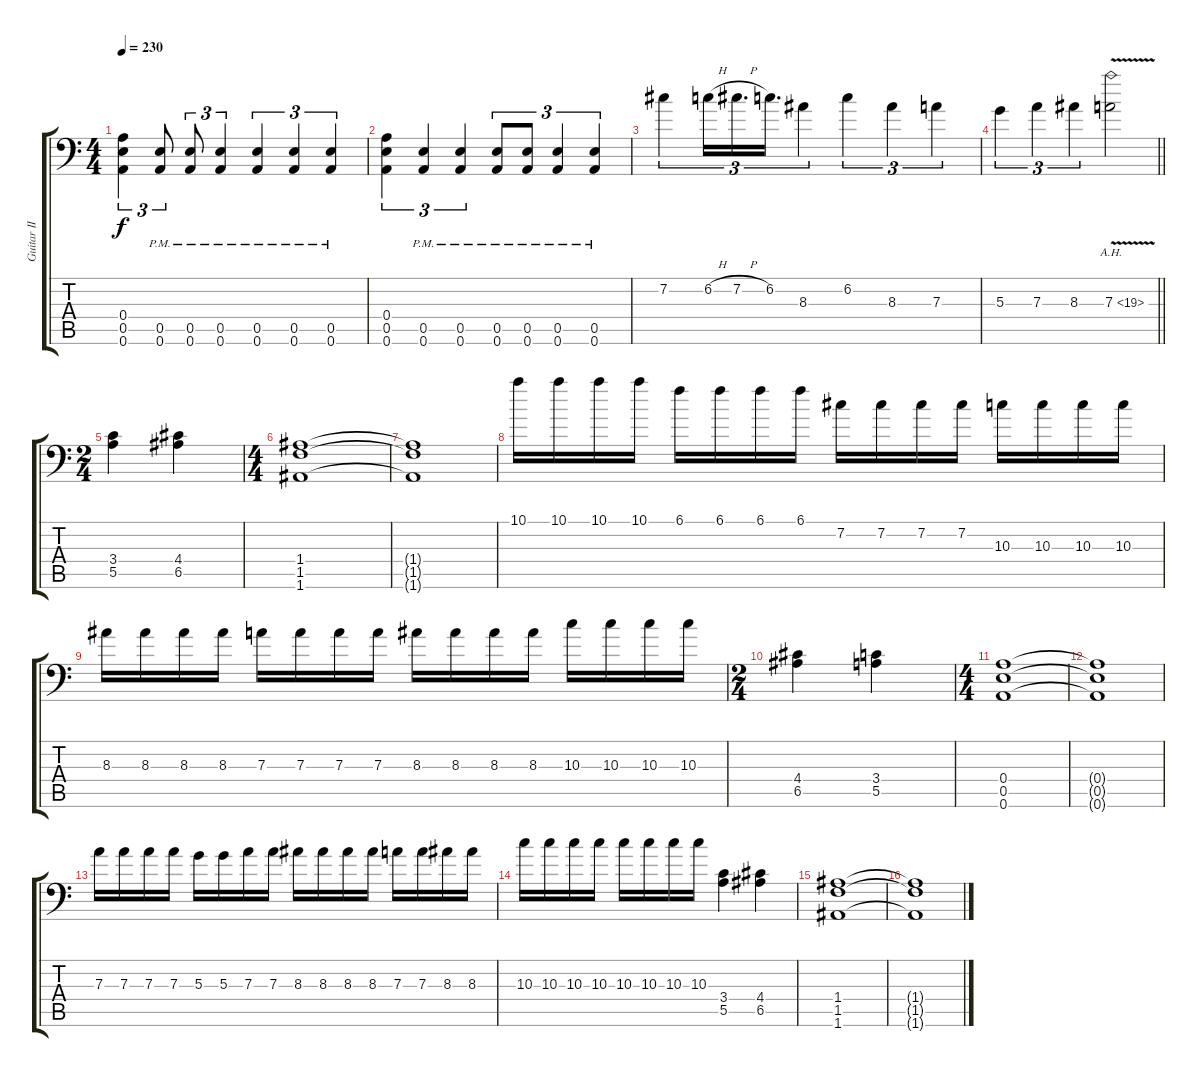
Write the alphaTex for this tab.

\track ("Guitar II" "Guitar II") {instrument distortionguitar}
\staff {score tabs}
\tuning (B3 Gb3 D3 A2 E2 A1) {hide}
\ts (4 4)
\tempo 230
\clef f4
\ks c
(0.4 0.5 0.6).4{tu (3 2) dy f} (0.5{pm} 0.6{pm}).8{tu (3 2)} (0.5{pm} 0.6{pm}).8{tu (3 2)} (0.5{pm} 0.6{pm}).4{tu (3 2)} (0.5{pm} 0.6{pm}).4{tu (3 2)} (0.5{pm} 0.6{pm}).4{tu (3 2)} (0.5{pm} 0.6{pm}).4{tu (3 2)} |
(0.4 0.5 0.6).4{tu (3 2)} (0.5{pm} 0.6{pm}).4{tu (3 2)} (0.5{pm} 0.6{pm}).4{tu (3 2)} (0.5{pm} 0.6{pm}).8{tu (3 2)} (0.5{pm} 0.6{pm}).8{tu (3 2)} (0.5{pm} 0.6{pm}).4{tu (3 2)} (0.5{pm} 0.6{pm}).4{tu (3 2)} |
7.2.4{tu (3 2)} 6.2{h}.16{tu (3 2)} 7.2{h}.16{d tu (3 2)} 6.2.16{d tu (3 2)} 8.3.4{tu (3 2)} 6.2.4{tu (3 2)} 8.3.4{tu (3 2)} 7.3.4{tu (3 2)} |
\barLineRight lightlight
5.3.4{tu (3 2)} 7.3.4{tu (3 2)} 8.3.4{tu (3 2)} 7.3{ah 12 v}.2 |
\ts (2 4)
\section ("" "")
(3.4 5.5).4 (4.4 6.5).4 |
\ts (4 4)
(1.4 1.5 1.6).1 |
(1.4{t} 1.5{t} 1.6{t}).1 |
10.1.16 10.1.16 10.1.16 10.1.16 6.1.16 6.1.16 6.1.16 6.1.16 7.2.16 7.2.16 7.2.16 7.2.16 10.3.16 10.3.16 10.3.16 10.3.16 |
8.3.16 8.3.16 8.3.16 8.3.16 7.3.16 7.3.16 7.3.16 7.3.16 8.3.16 8.3.16 8.3.16 8.3.16 10.3.16 10.3.16 10.3.16 10.3.16 |
\ts (2 4)
(4.4 6.5).4 (3.4 5.5).4 |
\ts (4 4)
(0.4 0.5 0.6).1 |
(0.4{t} 0.5{t} 0.6{t}).1 |
7.3.16 7.3.16 7.3.16 7.3.16 5.3.16 5.3.16 7.3.16 7.3.16 8.3.16 8.3.16 8.3.16 8.3.16 7.3.16 7.3.16 8.3.16 8.3.16 |
10.3.16 10.3.16 10.3.16 10.3.16 10.3.16 10.3.16 10.3.16 10.3.16 (3.4 5.5).4 (4.4 6.5).4 |
(1.4 1.5 1.6).1 |
(1.4{t} 1.5{t} 1.6{t}).1
